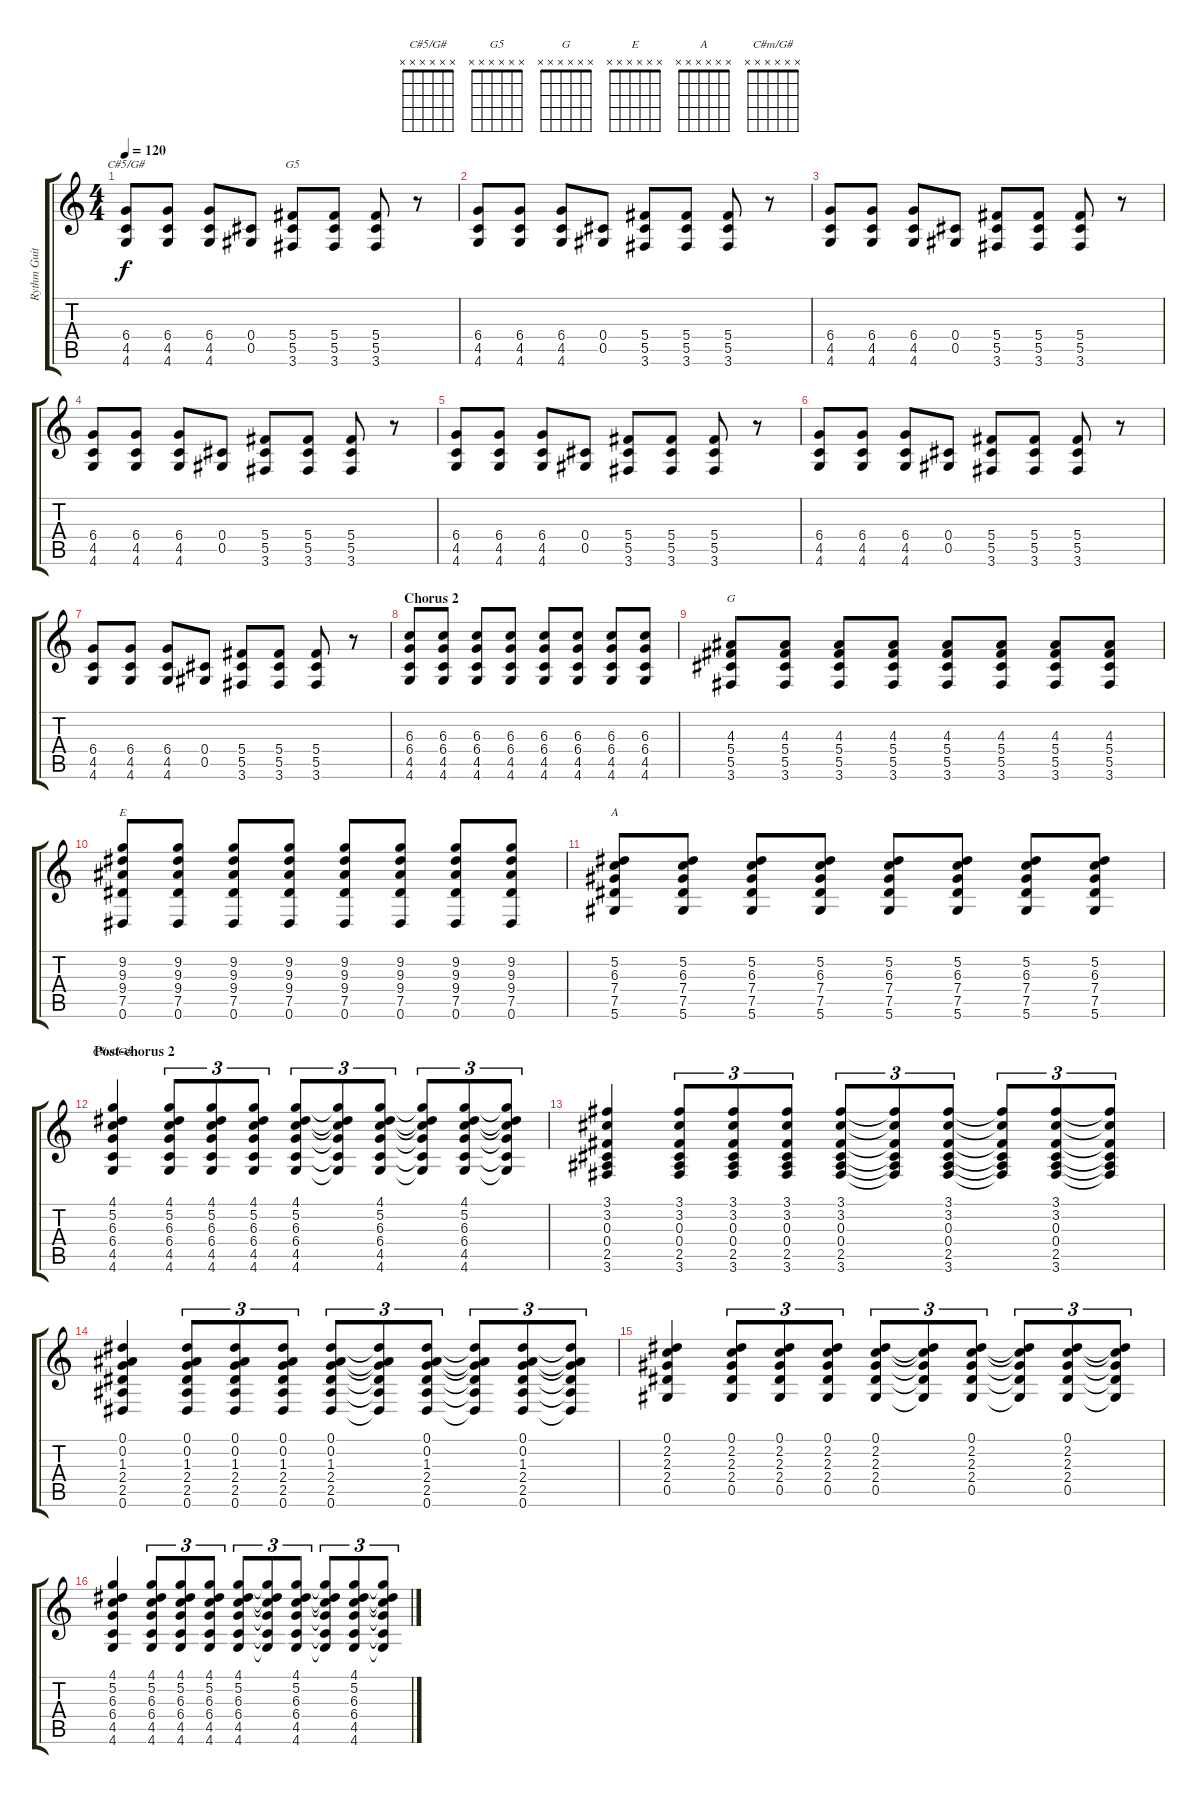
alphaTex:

\track ("Rythm Guitar" "Rythm Guit") {instrument distortionguitar}
\staff {score tabs}
\tuning (Eb4 Bb3 Gb3 Db3 Ab2 Eb2) {hide}
\chord ("C#5/G#" x x x x x x)
\chord ("G5" x x x x x x)
\chord ("G" x x x x x x)
\chord ("E" x x x x x x)
\chord ("A" x x x x x x)
\chord ("C#m/G#" x x x x x x)
\ts (4 4)
\tempo 120
\clef g2
\ks c
(6.4 4.5 4.6).8{ch "C#5/G#" dy f} (6.4 4.5 4.6).8 (6.4 4.5 4.6).8 (0.4 0.5).8 (5.4 5.5 3.6).8{ch "G5"} (5.4 5.5 3.6).8 (5.4 5.5 3.6).8 r.8 |
(6.4 4.5 4.6).8 (6.4 4.5 4.6).8 (6.4 4.5 4.6).8 (0.4 0.5).8 (5.4 5.5 3.6).8 (5.4 5.5 3.6).8 (5.4 5.5 3.6).8 r.8 |
(6.4 4.5 4.6).8 (6.4 4.5 4.6).8 (6.4 4.5 4.6).8 (0.4 0.5).8 (5.4 5.5 3.6).8 (5.4 5.5 3.6).8 (5.4 5.5 3.6).8 r.8 |
(6.4 4.5 4.6).8 (6.4 4.5 4.6).8 (6.4 4.5 4.6).8 (0.4 0.5).8 (5.4 5.5 3.6).8 (5.4 5.5 3.6).8 (5.4 5.5 3.6).8 r.8 |
(6.4 4.5 4.6).8 (6.4 4.5 4.6).8 (6.4 4.5 4.6).8 (0.4 0.5).8 (5.4 5.5 3.6).8 (5.4 5.5 3.6).8 (5.4 5.5 3.6).8 r.8 |
(6.4 4.5 4.6).8 (6.4 4.5 4.6).8 (6.4 4.5 4.6).8 (0.4 0.5).8 (5.4 5.5 3.6).8 (5.4 5.5 3.6).8 (5.4 5.5 3.6).8 r.8 |
(6.4 4.5 4.6).8 (6.4 4.5 4.6).8 (6.4 4.5 4.6).8 (0.4 0.5).8 (5.4 5.5 3.6).8 (5.4 5.5 3.6).8 (5.4 5.5 3.6).8 r.8 |
\section ("" "Chorus 2")
(6.3 6.4 4.5 4.6).8 (6.3 6.4 4.5 4.6).8 (6.3 6.4 4.5 4.6).8 (6.3 6.4 4.5 4.6).8 (6.3 6.4 4.5 4.6).8 (6.3 6.4 4.5 4.6).8 (6.3 6.4 4.5 4.6).8 (6.3 6.4 4.5 4.6).8 |
(4.3 5.4 5.5 3.6).8{ch "G"} (4.3 5.4 5.5 3.6).8 (4.3 5.4 5.5 3.6).8 (4.3 5.4 5.5 3.6).8 (4.3 5.4 5.5 3.6).8 (4.3 5.4 5.5 3.6).8 (4.3 5.4 5.5 3.6).8 (4.3 5.4 5.5 3.6).8 |
(9.2 9.3 9.4 7.5 0.6).8{ch "E"} (9.2 9.3 9.4 7.5 0.6).8 (9.2 9.3 9.4 7.5 0.6).8 (9.2 9.3 9.4 7.5 0.6).8 (9.2 9.3 9.4 7.5 0.6).8 (9.2 9.3 9.4 7.5 0.6).8 (9.2 9.3 9.4 7.5 0.6).8 (9.2 9.3 9.4 7.5 0.6).8 |
(5.2 6.3 7.4 7.5 5.6).8{ch "A"} (5.2 6.3 7.4 7.5 5.6).8 (5.2 6.3 7.4 7.5 5.6).8 (5.2 6.3 7.4 7.5 5.6).8 (5.2 6.3 7.4 7.5 5.6).8 (5.2 6.3 7.4 7.5 5.6).8 (5.2 6.3 7.4 7.5 5.6).8 (5.2 6.3 7.4 7.5 5.6).8 |
\section ("" "Post-chorus 2")
(4.1 5.2 6.3 6.4 4.5 4.6).4{ch "C#m/G#"} (4.1 5.2 6.3 6.4 4.5 4.6).8{tu (3 2)} (4.1 5.2 6.3 6.4 4.5 4.6).8{tu (3 2)} (4.1 5.2 6.3 6.4 4.5 4.6).8{tu (3 2)} (4.1 5.2 6.3 6.4 4.5 4.6).8{tu (3 2)} (4.1{t} 5.2{t} 6.3{t} 6.4{t} 4.5{t} 4.6{t}).8{tu (3 2)} (4.1 5.2 6.3 6.4 4.5 4.6).8{tu (3 2)} (4.1{t} 5.2{t} 6.3{t} 6.4{t} 4.5{t} 4.6{t}).8{tu (3 2)} (4.1 5.2 6.3 6.4 4.5 4.6).8{tu (3 2)} (4.1{t} 5.2{t} 6.3{t} 6.4{t} 4.5{t} 4.6{t}).8{tu (3 2)} |
(3.1 3.2 0.3 0.4 2.5 3.6).4 (3.1 3.2 0.3 0.4 2.5 3.6).8{tu (3 2)} (3.1 3.2 0.3 0.4 2.5 3.6).8{tu (3 2)} (3.1 3.2 0.3 0.4 2.5 3.6).8{tu (3 2)} (3.1 3.2 0.3 0.4 2.5 3.6).8{tu (3 2)} (3.1{t} 3.2{t} 0.3{t} 0.4{t} 2.5{t} 3.6{t}).8{tu (3 2)} (3.1 3.2 0.3 0.4 2.5 3.6).8{tu (3 2)} (3.1{t} 3.2{t} 0.3{t} 0.4{t} 2.5{t} 3.6{t}).8{tu (3 2)} (3.1 3.2 0.3 0.4 2.5 3.6).8{tu (3 2)} (3.1{t} 3.2{t} 0.3{t} 0.4{t} 2.5{t} 3.6{t}).8{tu (3 2)} |
(0.1 0.2 1.3 2.4 2.5 0.6).4 (0.1 0.2 1.3 2.4 2.5 0.6).8{tu (3 2)} (0.1 0.2 1.3 2.4 2.5 0.6).8{tu (3 2)} (0.1 0.2 1.3 2.4 2.5 0.6).8{tu (3 2)} (0.1 0.2 1.3 2.4 2.5 0.6).8{tu (3 2)} (0.1{t} 0.2{t} 1.3{t} 2.4{t} 2.5{t} 0.6{t}).8{tu (3 2)} (0.1 0.2 1.3 2.4 2.5 0.6).8{tu (3 2)} (0.1{t} 0.2{t} 1.3{t} 2.4{t} 2.5{t} 0.6{t}).8{tu (3 2)} (0.1 0.2 1.3 2.4 2.5 0.6).8{tu (3 2)} (0.1{t} 0.2{t} 1.3{t} 2.4{t} 2.5{t} 0.6{t}).8{tu (3 2)} |
(0.1 2.2 2.3 2.4 0.5).4 (0.1 2.2 2.3 2.4 0.5).8{tu (3 2)} (0.1 2.2 2.3 2.4 0.5).8{tu (3 2)} (0.1 2.2 2.3 2.4 0.5).8{tu (3 2)} (0.1 2.2 2.3 2.4 0.5).8{tu (3 2)} (0.1{t} 2.2{t} 2.3{t} 2.4{t} 0.5{t}).8{tu (3 2)} (0.1 2.2 2.3 2.4 0.5).8{tu (3 2)} (0.1{t} 2.2{t} 2.3{t} 2.4{t} 0.5{t}).8{tu (3 2)} (0.1 2.2 2.3 2.4 0.5).8{tu (3 2)} (0.1{t} 2.2{t} 2.3{t} 2.4{t} 0.5{t}).8{tu (3 2)} |
(4.1 5.2 6.3 6.4 4.5 4.6).4 (4.1 5.2 6.3 6.4 4.5 4.6).8{tu (3 2)} (4.1 5.2 6.3 6.4 4.5 4.6).8{tu (3 2)} (4.1 5.2 6.3 6.4 4.5 4.6).8{tu (3 2)} (4.1 5.2 6.3 6.4 4.5 4.6).8{tu (3 2)} (4.1{t} 5.2{t} 6.3{t} 6.4{t} 4.5{t} 4.6{t}).8{tu (3 2)} (4.1 5.2 6.3 6.4 4.5 4.6).8{tu (3 2)} (4.1{t} 5.2{t} 6.3{t} 6.4{t} 4.5{t} 4.6{t}).8{tu (3 2)} (4.1 5.2 6.3 6.4 4.5 4.6).8{tu (3 2)} (4.1{t} 5.2{t} 6.3{t} 6.4{t} 4.5{t} 4.6{t}).8{tu (3 2)}
